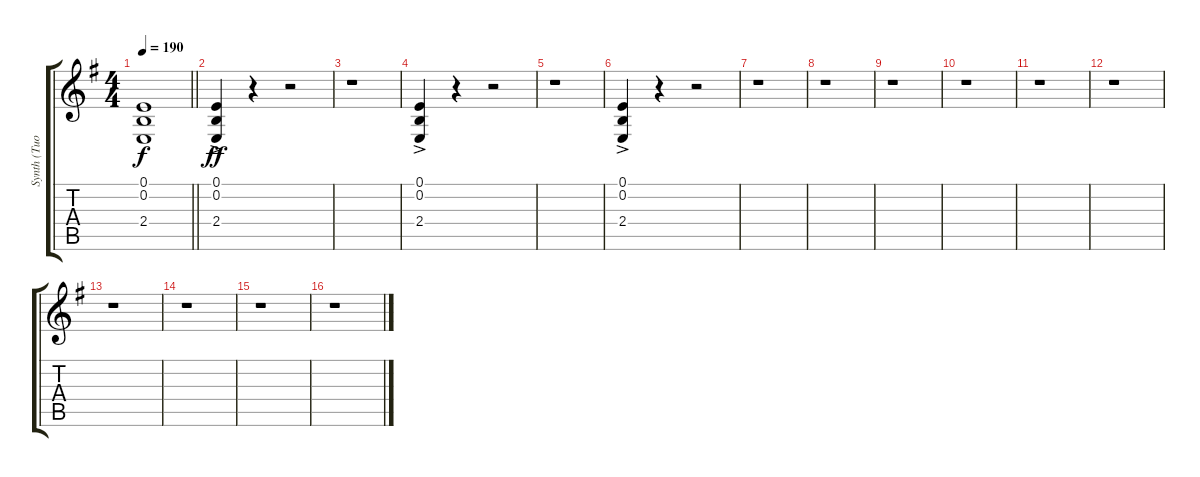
\track ("Synth (Tuomas)" "Synth (Tuo") {instrument lead6voice}
\staff {score tabs}
\tuning (E4 B3 G3 D3 A2 E2) {hide}
\ts (4 4)
\tempo 190
\clef g2
\barLineRight lightlight
\ks g
(0.1 0.2 2.4).1{dy f instrument lead6voice} |
(0.1{ac} 0.2 2.4).4{dy ff} r.4 r.2 |
r.1 |
(0.1{ac} 0.2 2.4).4 r.4 r.2 |
r.1 |
(0.1{ac} 0.2 2.4).4 r.4 r.2 |
r.1 |
r.1 |
r.1 |
r.1 |
r.1 |
r.1 |
r.1 |
r.1 |
r.1 |
r.1
